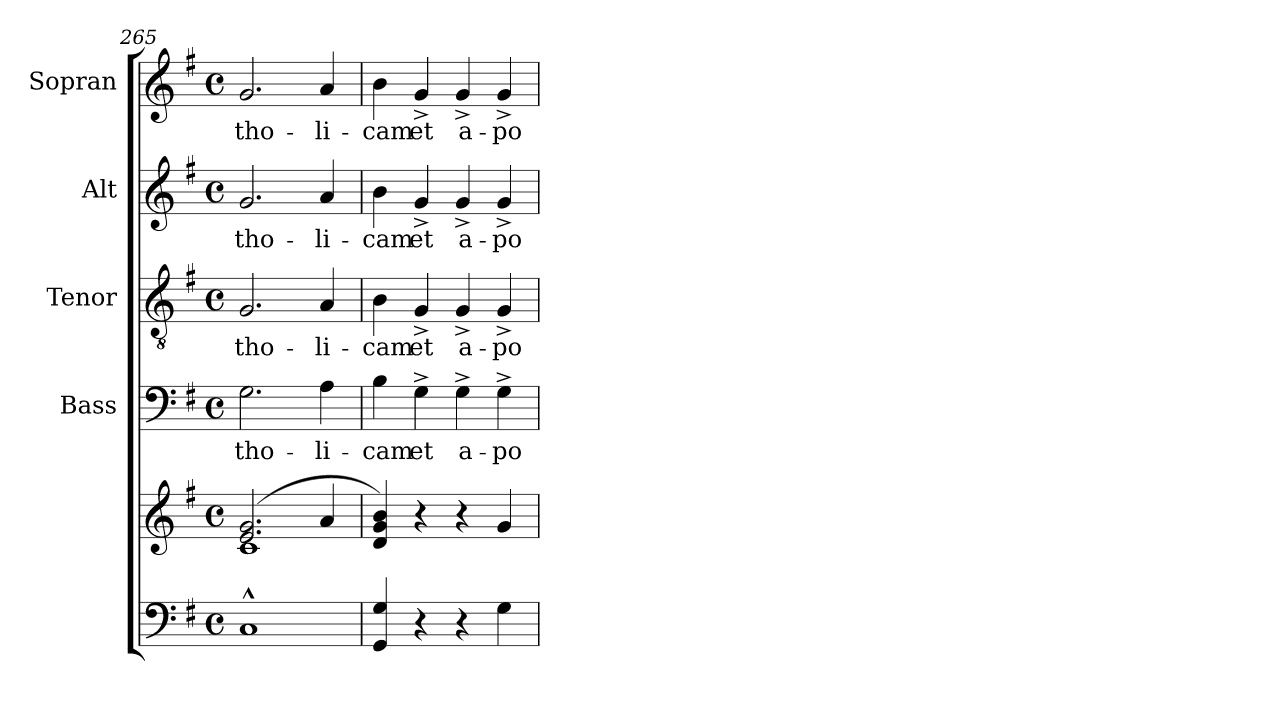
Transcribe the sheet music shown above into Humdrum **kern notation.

**kern	**kern	**kern	**text	**kern	**text	**kern	**text	**kern	**text
*part5	*part5	*part4	*part4	*part3	*part3	*part2	*part2	*part1	*part1
*staff6	*staff5	*staff4	*staff4	*staff3	*staff3	*staff2	*staff2	*staff1	*staff1
*	*	*I"Bass	*	*I"Tenor	*	*I"Alt	*	*I"Sopran	*
*	*	*I'B.	*	*I'T.	*	*I'A.	*	*I'S.	*
!!LO:PB:g=z
*clefF4	*clefG2	*clefF4	*	*clefGv2	*	*clefG2	*	*clefG2	*
*k[f#]	*k[f#]	*k[f#]	*	*k[f#]	*	*k[f#]	*	*k[f#]	*
*G:	*G:	*G:	*	*G:	*	*G:	*	*G:	*
*M4/4	*M4/4	*M4/4	*	*M4/4	*	*M4/4	*	*M4/4	*
*met(c)	*met(c)	*met(c)	*	*met(c)	*	*met(c)	*	*met(c)	*
=265	=265	=265	=265	=265	=265	=265	=265	=265	=265
*	*^	*	*	*	*	*	*	*	*
!	!	!	!	!LO:LY:b	!	!LO:LY:b	!	!LO:LY:b	!	!LO:LY:b
1C^^<	(2.e/ 2.g/	1c	2.G\	-tho-	2.G/	-tho-	2.g/	-tho-	2.g/	-tho-
!	!	!	!	!LO:LY:b	!	!LO:LY:b	!	!LO:LY:b	!	!LO:LY:b
.	4a/	.	4A\	-li-	4A/	-li-	4a/	-li-	4a/	-li-
*	*v	*v	*	*	*	*	*	*	*	*
=266	=266	=266	=266	=266	=266	=266	=266	=266	=266
!	!	!	!LO:LY:b	!	!LO:LY:b	!	!LO:LY:b	!	!LO:LY:b
4GG/ 4G/	4d/ 4g/ 4b/)	4B\	-cam	4B\	-cam	4b\	-cam	4b\	-cam
!	!	!	!LO:LY:b	!	!LO:LY:b	!	!LO:LY:b	!	!LO:LY:b
4r	4r	4G^>\	et	4G^</	et	4g^</	et	4g^</	et
!	!	!	!LO:LY:b	!	!LO:LY:b	!	!LO:LY:b	!	!LO:LY:b
4r	4r	4G^>\	a-	4G^</	a-	4g^</	a-	4g^</	a-
!	!	!	!LO:LY:b	!	!LO:LY:b	!	!LO:LY:b	!	!LO:LY:b
4G\	4g/	4G^>\	-po-	4G^</	-po-	4g^</	-po-	4g^</	-po-
=	=	=	=	=	=	=	=	=	=
*-	*-	*-	*-	*-	*-	*-	*-	*-	*-
